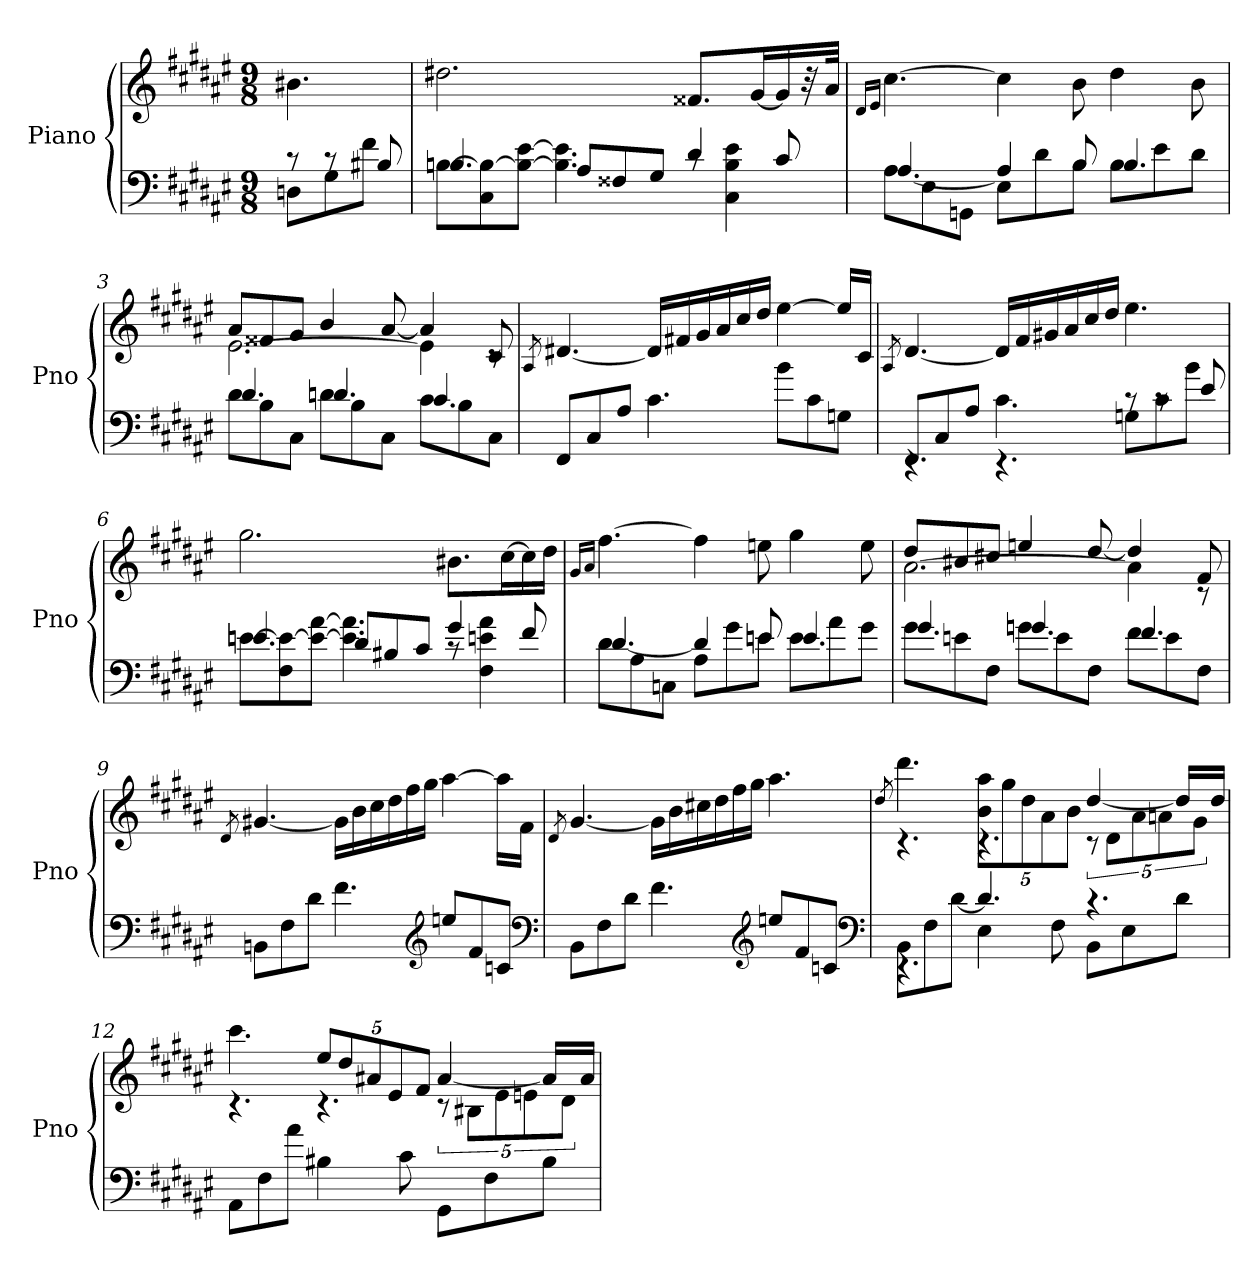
**kern	**kern
*part1	*part1
*staff2	*staff1
*I"Piano	*
*I'Pno	*
*clefF4	*clefG2
*k[f#c#g#d#a#e#]	*k[f#c#g#d#a#e#]
*F#:	*F#:
*M9/8	*M9/8
=	=
*^	*
8Dn\L	8rc	4.b#X\
8G#	8rc	.
8f#J	8B#X/	.
=1	=1	=1
[8Bn\L	4.Bn/	2.dd#X\
8C# 8B_	.	.
8B_ [8e#J	.	.
4.B]\ 4.e#]\	8A#/L	.
.	8F##X	.
.	8G#J	.
8rc	4d#/	8.f##X/L
4C#\ 4B\ 4e#\	.	.
.	.	[16g#L
.	8c#/	16g#]
.	.	32r
.	.	32a#JJk
=2	=2	=2
.	.	16qqd#/LL
.	.	16qqe#JJ
8A#\L	[4.A#/	[4.cc#\
8E#	.	.
8GGnJ	.	.
8E#\L	4A#/]	4cc#\]
8d#	.	.
8BJ	8B/	8b\
8B\L	4.B/	4dd#\
8e#	.	.
8d#J	.	8b\
=3	=3	=3
*	*	*^
8d#\L	4.d#/	[2.e#\	8a#/L
8B	.	.	8f##X
8C#J	.	.	8g#J
8dn\L	4.dn/	.	4b/
8B	.	.	.
8C#J	.	.	[8a#/
8c#\L	4.c#/	4e#\]	4a#/]
8B	.	.	.
8C#J	.	8rc	8c#/
*v	*v	*	*
*	*v	*v
=4	=4
.	8qA#/
8FF#/L	[4.d#X/
8C#	.
8A#J	.
4.c#\	16d#/LL]
.	16f#X
.	16g#
.	16a#
.	16cc#
.	16dd#JJ
8b\L	[4ee#\
8c#	.
8GnJ	16ee#/LL]
.	16c#JJ
=5	=5
.	8qA#/
*^	*
8FF#/L	4.rEE	[4.d#/
8C#	.	.
8A#J	.	.
4.c#\	4.rEE	16d#/LL]
.	.	16f#
.	.	16g#X
.	.	16a#
.	.	16cc#
.	.	16dd#JJ
8Gn\L	8rc	4.ee#\
8c#	8rc	.
8bJ	8e#/	.
=6	=6	=6
[8en\L	4.en/	2.gg#\
8F# 8e_	.	.
8e_ [8a#J	.	.
4.en]\ 4.a#]\	8d#/L	.
.	8B#X	.
.	8c#J	.
8rc	4g#/	8.b#X\L
4F#\ 4en\ 4a#\	.	.
.	.	[16cc#L
.	8f#/	16cc#]
.	.	16dd#JJ
=7	=7	=7
.	.	16qqg#/LL
.	.	16qqa#JJ
8d#\L	[4.d#/	[4.ff#\
8A#	.	.
8CnJ	.	.
8A#\L	4d#/]	4ff#\]
8g#	.	.
8enJ	8en/	8een\
8e\L	4.e/	4gg#\
8a#	.	.
8g#J	.	8ee\
=8	=8	=8
*	*	*^
8g#\L	4.g#/	[2.a#\	8dd#/L
8en	.	.	8b#X
8F#J	.	.	8cc#XJ
8gn\L	4.gn/	.	4een/
8e	.	.	.
8F#J	.	.	[8dd#/
8f#\L	4.f#/	4a#\]	4dd#/]
8e	.	.	.
8F#J	.	8rc	8f#/
*v	*v	*	*
*	*v	*v
=9	=9
.	8qd#/
8BBn\L	[4.g#X/
8F#	.
8d#J	.
4.f#\	16g#\LL]
.	16b
.	16cc#
.	16dd#
.	16ff#
.	16gg#JJ
*clefG2	*
8een/L	[4aa#\
8f#	.
8cnJ	16aa#\LL]
.	16f#JJ
*clefF4	*
=10	=10
.	8qd#/
8BB\L	[4.g#/
8F#	.
8d#J	.
4.f#\	16g#\LL]
.	16b
.	16cc#X
.	16dd#
.	16ff#
.	16gg#JJ
*clefG2	*
8een/L	4.aa#\
8f#	.
8cnJ	.
*clefF4	*
=11	=11
.	8qdd#/
*^	*^
4.rEE	8BB\L	4.rc	4.ddd#\
.	8F#	.	.
.	[8d#J	.	.
4E#\	4.d#/]	4.rc	40%3b\ 40%3aa#\L
.	.	.	40%3gg#
.	.	.	40%3dd#
.	.	.	40%3a#
8F#\	.	.	.
.	.	.	40%3bJ
8BB\L	4.rc	40%3rc	[4dd#/
.	.	40%3d#\L	.
8E#	.	.	.
.	.	40%3a#	.
.	.	40%3an	.
8d#J	.	.	16dd#/LL]
.	.	40%3g#J	.
.	.	.	16dd#JJ
*v	*v	*	*
=12	=12	=12
8AA#\L	4.rc	4.ccc#\
8F#	.	.
8a#J	.	.
4B#X\	4.rc	40%3ee#/L
.	.	40%3dd#
.	.	40%3a#X
.	.	40%3e#
8c#\	.	.
.	.	40%3f#J
8GG#\L	40%3rc	[4a#/
.	40%3B#X\L	.
8F#	.	.
.	40%3e#	.
.	40%3en	.
8B#J	.	16a#/LL]
.	40%3d#J	.
.	.	16a#JJ
*	*v	*v
=	=
*-	*-
